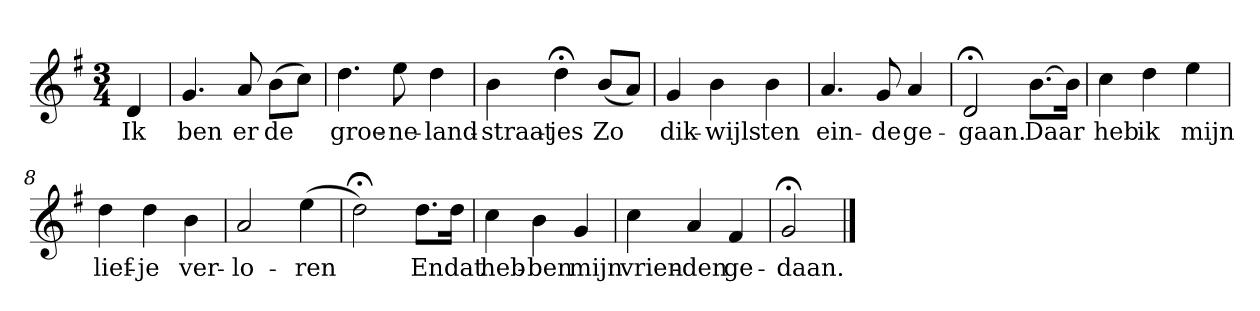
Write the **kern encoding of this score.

**kern	**text
*part1	*part1
*staff1	*staff1
*k[f#]	*
*G:	*
*M3/4	*
*MM120	*
=	=
4d	Ik
=1	=1
4.g	ben
8a	er
(8bL	de
8ccJ)	.
=2	=2
4.dd	groe-
8ee	-ne-
4dd	-land-
=3h	=3h
4b	-straat-
4dd;<	-jes
(8bL	Zo
8aJ)	.
=4	=4
4g	dik-
4b	-wijls
4b	ten
=5	=5
4.a	ein-
8g	-de
4a	ge-
=6h	=6h
2d;<	-gaan.
[8.bL	Daar
16bJk]	.
=7	=7
4cc	heb
4dd	ik
4ee	mijn
=8h	=8h
4dd	lief-
4dd	-je
4b	ver-
=9	=9
2a	-lo-
(4ee	-ren
=10h	=10h
2dd;<)	.
8.ddL	En
16ddJk	dat
=11	=11
4cc	heb-
4b	-ben
4g	mijn
=12h	=12h
4cc	vrien-
4a	-den
4f#	ge-
=13	=13
2g;<	-daan.
==	==
*-	*-
